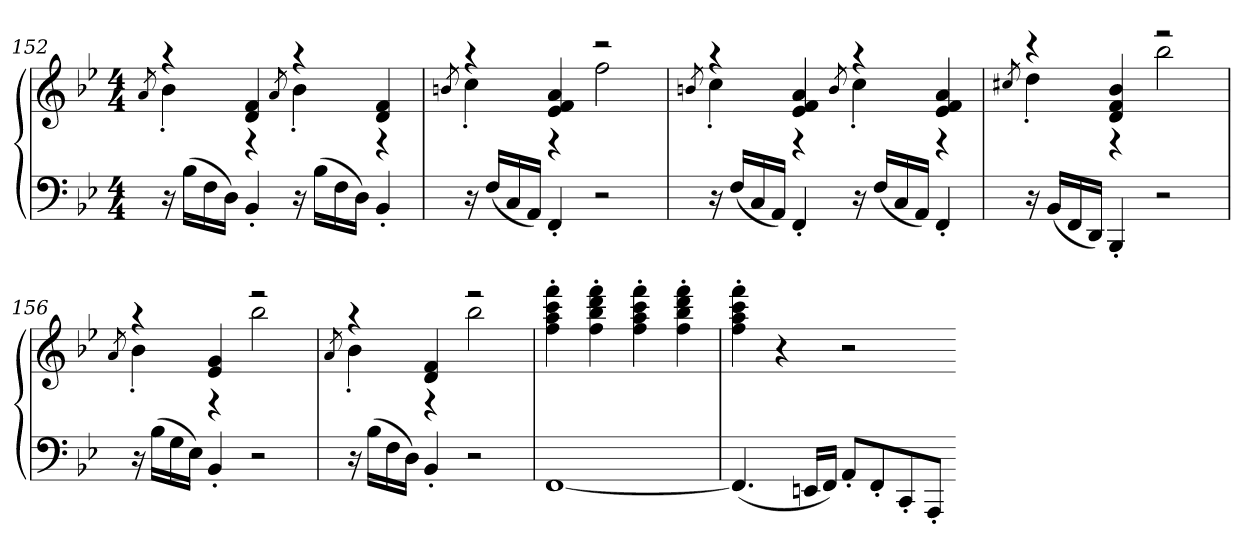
**kern	**kern
*part1	*part1
*staff2	*staff1
*clefF4	*clefG2
*k[b-e-]	*k[b-e-]
*B-:	*B-:
*M4/4	*M4/4
=152	=152
*	*^
.	.	8qa
16r	4r	4b-'
(16B-LL	.	.
16F	.	.
16DJJ)	.	.
4BB-'	4d 4f	4r
.	.	8qa
16r	4r	4b-'
(16B-LL	.	.
16F	.	.
16DJJ)	.	.
4BB-'	4d 4f	4r
=153	=153	=153
.	.	8qbn
16r	4r	4cc'
(16FLL	.	.
16C	.	.
16AAJJ)	.	.
4FF'	4e- 4f 4a	4r
2r	2r	2ff
=154	=154	=154
.	.	8qbn
16r	4r	4cc'
(16FLL	.	.
16C	.	.
16AAJJ)	.	.
4FF'	4e- 4f 4a	4r
.	.	8qb
16r	4r	4cc'
(16FLL	.	.
16C	.	.
16AAJJ)	.	.
4FF'	4e- 4f 4a	4r
=155	=155	=155
.	.	8qcc#X
16r	4r	4dd'
(16BB-LL	.	.
16FF	.	.
16DDJJ)	.	.
4BBB-'	4d 4f 4b-	4r
2r	2r	2bb-
=156	=156	=156
.	.	8qa
16r	4r	4b-'
(16B-LL	.	.
16G	.	.
16E-JJ)	.	.
4BB-'	4e- 4g	4r
2r	2r	2bb-
=157	=157	=157
.	.	8qa
16r	4r	4b-'
(16B-LL	.	.
16F	.	.
16DJJ)	.	.
4BB-'	4d 4f	4r
2r	2r	2bb-
*	*v	*v
=158	=158
[1FF	4ff' 4aa' 4ccc' 4fff'
.	4ff' 4bb-' 4ddd' 4fff'
.	4ff' 4aa' 4ccc' 4fff'
.	4ff' 4bb-' 4ddd' 4fff'
=159	=159
(4.FF]	4ff' 4aa' 4ccc' 4fff'
.	4r
16EEnLL	.
16FFJJ)	.
8AA'L	2r
8FF'	.
8CC'	.
8AAA'J	.
=-	=-
*-	*-
